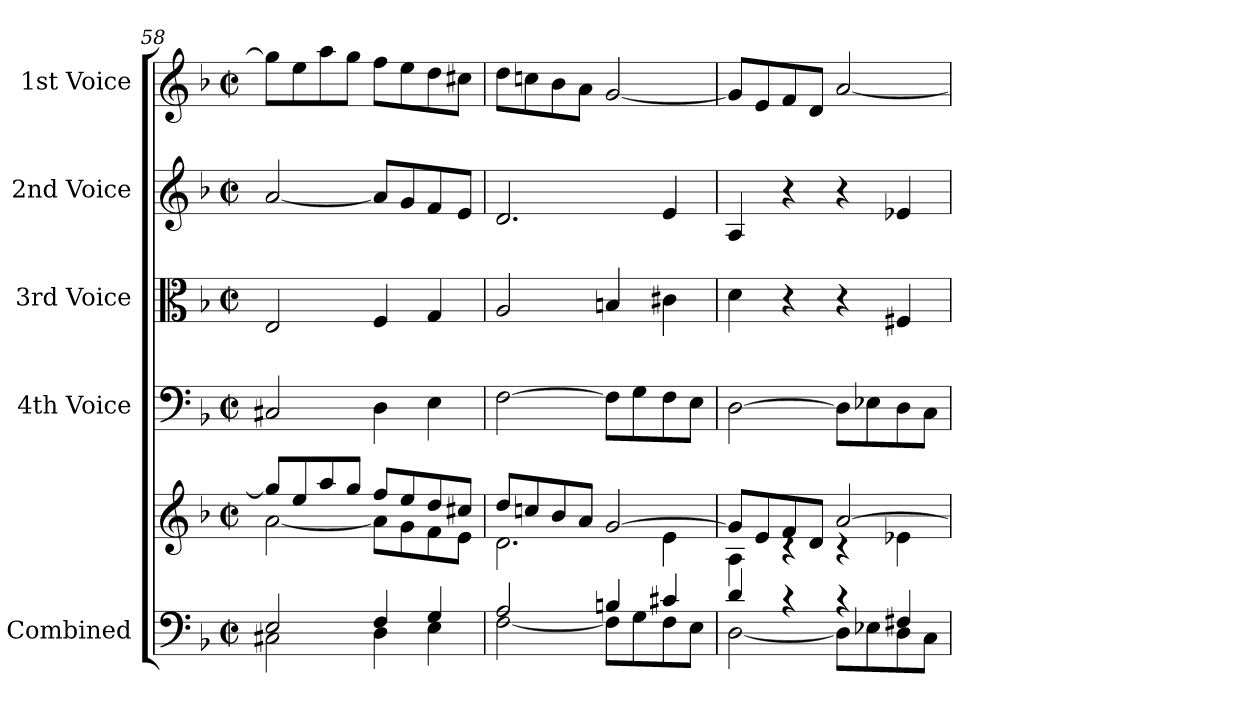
**kern	**kern	**kern	**kern	**kern	**kern
*part5	*part5	*part4	*part3	*part2	*part1
*staff6	*staff5	*staff4	*staff3	*staff2	*staff1
*I"Combined	*	*I"4th Voice	*I"3rd Voice	*I"2nd Voice	*I"1st Voice
!!LO:LB:g=z
*clefF4	*clefG2	*clefF4	*clefC3	*clefG2	*clefG2
*k[b-]	*k[b-]	*k[b-]	*k[b-]	*k[b-]	*k[b-]
*M2/2	*M2/2	*M2/2	*M2/2	*M2/2	*M2/2
*met(c|)	*met(c|)	*met(c|)	*met(c|)	*met(c|)	*met(c|)
=58	=58	=58	=58	=58	=58
*^	*^	*	*	*	*
2E/	2C#X\	8gg/L]	[2a\	2C#X/	2E/	[2a/	8gg\L]
.	.	8ee/	.	.	.	.	8ee\
.	.	8aa/	.	.	.	.	8aa\
.	.	8gg/J	.	.	.	.	8gg\J
4F/	4D\	8ff/L	8a\L]	4D\	4F/	8a/L]	8ff\L
.	.	8ee/	8g\	.	.	8g/	8ee\
4G/	4E\	8dd/	8f\	4E\	4G/	8f/	8dd\
.	.	8cc#X/J	8e\J	.	.	8e/J	8cc#X\J
=59	=59	=59	=59	=59	=59	=59	=59
2A/	[2F\	8dd/L	2.d\	[2F\	2A/	2.d/	8dd\L
.	.	8ccn/	.	.	.	.	8ccn\
.	.	8b-/	.	.	.	.	8b-\
.	.	8a/J	.	.	.	.	8a\J
4Bn/	8F\L]	[2g/	.	8F\L]	4Bn/	.	[2g/
.	8G\	.	.	8G\	.	.	.
4c#X/	8F\	.	4e\	8F\	4c#X\	4e/	.
.	8E\J	.	.	8E\J	.	.	.
=60	=60	=60	=60	=60	=60	=60	=60
4d/	[2D\	8g/L]	4A\	[2D\	4d\	4A/	8g/L]
.	.	8e/	.	.	.	.	8e/
4r	.	8f/	4rc	.	4r	4r	8f/
.	.	8d/J	.	.	.	.	8d/J
4r	8D\L]	[2a/	4rc	8D\L]	4r	4r	[2a/
.	8E-X\	.	.	8E-X\	.	.	.
4F#X/	8D\	.	4e-X\	8D\	4F#X/	4e-X/	.
.	8C\J	.	.	8C\J	.	.	.
*v	*v	*	*	*	*	*	*
*	*v	*v	*	*	*	*
=	=	=	=	=	=
*-	*-	*-	*-	*-	*-
